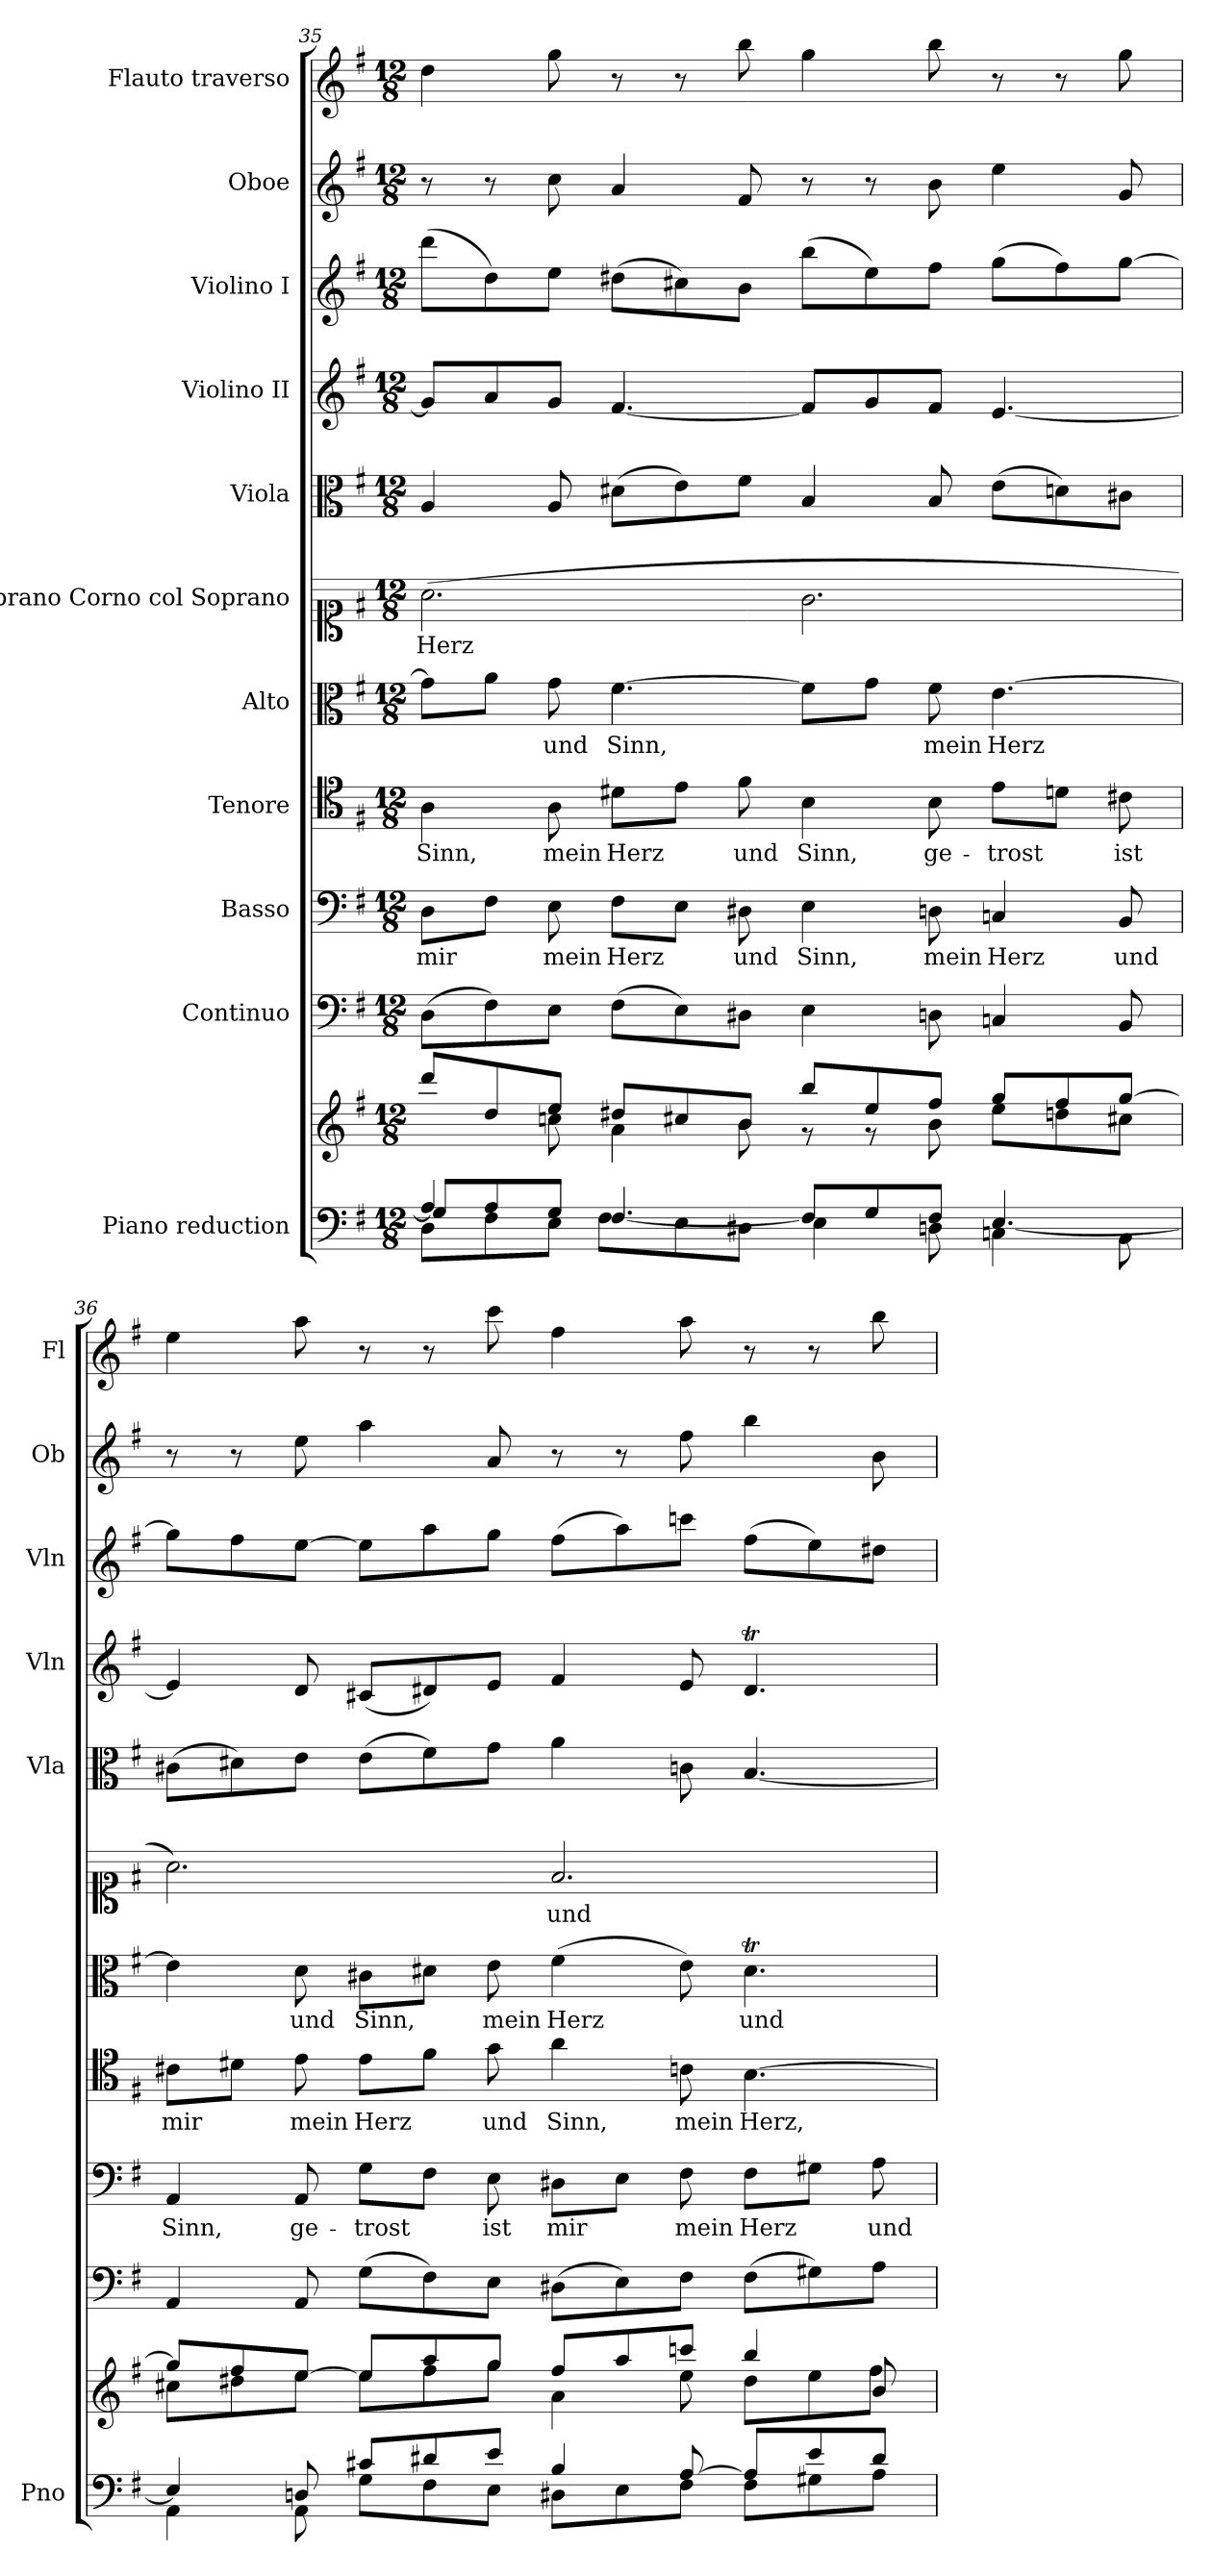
**kern	**kern	**kern	**kern	**text	**kern	**text	**kern	**text	**kern	**text	**kern	**kern	**kern	**kern	**kern
*part11	*part11	*part10	*part9	*part9	*part8	*part8	*part7	*part7	*part6	*part6	*part5	*part4	*part3	*part2	*part1
*staff12	*staff11	*staff10	*staff9	*staff9	*staff8	*staff8	*staff7	*staff7	*staff6	*staff6	*staff5	*staff4	*staff3	*staff2	*staff1
*I"Piano reduction	*	*I"Continuo	*I"Basso	*	*I"Tenore	*	*I"Alto	*	*I"Soprano Corno col Soprano	*	*I"Viola	*I"Violino II	*I"Violino I	*I"Oboe	*I"Flauto traverso
*I'Pno	*	*	*	*	*	*	*	*	*	*	*I'Vla	*I'Vln	*I'Vln	*I'Ob	*I'Fl
*clefF4	*clefG2	*clefF4	*clefF4	*	*clefC4	*	*clefC3	*	*clefC1	*	*clefC3	*clefG2	*clefG2	*clefG2	*clefG2
*k[f#]	*k[f#]	*k[f#]	*k[f#]	*	*k[f#]	*	*k[f#]	*	*k[f#]	*	*k[f#]	*k[f#]	*k[f#]	*k[f#]	*k[f#]
*M12/8	*M12/8	*M12/8	*M12/8	*	*M12/8	*	*M12/8	*	*M12/8	*	*M12/8	*M12/8	*M12/8	*M12/8	*M12/8
=35	=35	=35	=35	=35	=35	=35	=35	=35	=35	=35	=35	=35	=35	=35	=35
*^	*^	*	*	*	*	*	*	*	*	*	*	*	*	*	*
*	*^	*	*	*	*	*	*	*	*	*	*	*	*	*	*	*	*
!	!	!	!	!	!	!	!LO:LY:b	!	!LO:LY:b	!	!	!	!LO:LY:b	!	!	!	!	!
4A/	8G/L]	8D\L	8ddd/L	4ryy	(>8D\L	8D\L	mir	4A\	Sinn,	8g\L]	.	(>2.a\	Herz	4A/	8g/L]	(>8ddd\L	8r	4dd\
.	8A/	8F#\	8dd/	.	8F#\)	8F#\J	.	.	.	8a\J	.	.	.	.	8a/	8dd\)	8r	.
!	!	!	!	!	!	!	!LO:LY:b	!	!LO:LY:b	!	!LO:LY:b	!	!	!	!	!	!	!
1ryy	8G/J	8E\J	8ee/J	8ccn\	8E\J	8E\	mein	8A\	mein	8g\	und	.	.	8A/	8g/J	8ee\J	8cc\	8gg\
!	!	!	!	!	!	!	!LO:LY:b	!	!LO:LY:b	!	!LO:LY:b	!	!	!	!	!	!	!
.	[4.F#/	8F#\L	8dd#X/L	4a\	(>8F#\L	8F#\L	Herz	8d#X\L	Herz	[4.f#\	Sinn,	.	.	(>8d#X\L	[4.f#/	(>8dd#X\L	4a/	8r
.	.	8E\	8cc#X/	.	8E\)	8E\J	.	8e\J	.	.	.	.	.	8e\)	.	8cc#X\)	.	8r
!	!	!	!	!	!	!	!LO:LY:b	!	!LO:LY:b	!	!	!	!	!	!	!	!	!
.	.	8D#X\J	8b/J	8b\	8D#X\J	8D#X\	und	8f#\	und	.	.	.	.	8f#\J	.	8b\J	8f#/	8bb\
!	!	!	!	!	!	!	!LO:LY:b	!	!LO:LY:b	!	!	!	!	!	!	!	!	!
.	8F#/L]	4E\	8bb/L	8r	4E\	4E\	Sinn,	4B\	Sinn,	8f#\L]	.	2.g\	.	4B/	8f#/L]	(>8bb\L	8r	4gg\
.	8G/	.	8ee/	8r	.	.	.	.	.	8g\J	.	.	.	.	8g/	8ee\)	8r	.
!	!	!	!	!	!	!	!LO:LY:b	!	!LO:LY:b	!	!LO:LY:b	!	!	!	!	!	!	!
.	8F#/J	8Dn\	8ff#/J	8b\	8Dn\	8Dn\	mein	8B\	ge-	8f#\	mein	.	.	8B/	8f#/J	8ff#\J	8b\	8bb\
!	!	!	!	!	!	!	!LO:LY:b	!	!LO:LY:b	!	!LO:LY:b	!	!	!	!	!	!	!
.	[4.E/	4Cn\	8gg/L	8ee\L	4Cn/	4Cn/	Herz	8e\L	-trost	[4.e\	Herz	.	.	(>8e\L	[4.e/	(>8gg\L	4ee\	8r
4ryy	.	.	8ff#/	8ddn\	.	.	.	8dn\J	.	.	.	.	.	8dn\)	.	8ff#\)	.	8r
!	!	!	!	!	!	!	!LO:LY:b	!	!LO:LY:b	!	!	!	!	!	!	!	!	!
.	.	8BB\	[8gg/J	8cc#X\J	8BB/	8BB/	und	8c#X\	ist	.	.	.	.	8c#X\J	.	[8gg\J	8g/	8gg\
!!LO:PB:g=z
=36	=36	=36	=36	=36	=36	=36	=36	=36	=36	=36	=36	=36	=36	=36	=36	=36	=36	=36
!	!	!	!	!	!	!	!LO:LY:b	!	!LO:LY:b	!	!	!	!	!	!	!	!	!
*	*v	*v	*	*	*	*	*	*	*	*	*	*	*	*	*	*	*	*
4E/]	4AA\	8gg/L]	8cc#X\L	4AA/	4AA/	Sinn,	8c#X\L	mir	4e\]	.	2.a\)	.	(>8c#X\L	4e/]	8gg\L]	8r	4ee\
.	.	8ff#/	8dd#X\	.	.	.	8d#X\J	.	.	.	.	.	8d#X\)	.	8ff#\	8r	.
!	!	!	!	!	!	!LO:LY:b	!	!LO:LY:b	!	!LO:LY:b	!	!	!	!	!	!	!
8Dn/	8AA\	[8ee/J	8ee\J	8AA/	8AA/	ge-	8e\	mein	8d\	und	.	.	8e\J	8d/	[8ee\J	8ee\	8aa\
!	!	!	!	!	!	!LO:LY:b	!	!LO:LY:b	!	!LO:LY:b	!	!	!	!	!	!	!
8c#X/L	8G\L	8ee/L]	8ee\L	(>8G\L	8G\L	-trost	8e\L	Herz	8c#X\L	Sinn,	.	.	(>8e\L	(<8c#X/L	8ee\L]	4aa\	8r
8d#X/	8F#\	8aa/	8ff#\	8F#\)	8F#\J	.	8f#\J	.	8d#X\J	.	.	.	8f#\)	8d#X/)	8aa\	.	8r
!	!	!	!	!	!	!LO:LY:b	!	!LO:LY:b	!	!LO:LY:b	!	!	!	!	!	!	!
8e/J	8E\J	8gg/J	8gg\J	8E\J	8E\	ist	8g\	und	8e\	mein	.	.	8g\J	8e/J	8gg\J	8a/	8ccc\
!	!	!	!	!	!	!LO:LY:b	!	!LO:LY:b	!	!LO:LY:b	!	!LO:LY:b	!	!	!	!	!
4B/	8D#X\L	8ff#/L	4a\	(>8D#X\L	8D#X\L	mir	4a\	Sinn,	(>4f#\	Herz	2.f#/	und	4a\	4f#/	(>8ff#\L	8r	4ff#\
.	8E\	8aa/	.	8E\)	8E\J	.	.	.	.	.	.	.	.	.	8aa\)	8r	.
!	!	!	!	!	!	!LO:LY:b	!	!LO:LY:b	!	!	!	!	!	!	!	!	!
[8A/	8F#\J	8cccn/J	8ee\	8F#\J	8F#\	mein	8cn\	mein	8e\)	.	.	.	8cn\	8e/	8cccn\J	8ff#\	8aa\
!	!	!	!	!	!	!LO:LY:b	!	!LO:LY:b	!	!LO:LY:b	!	!	!	!	!	!	!
8A/L]	8F#\L	4bb/	8dd#\L	(>8F#\L	8F#\L	Herz	[4.B\	Herz,	4.d#t\	und	.	.	[4.B/	4.d#t/	(>8ff#\L	4bb\	8r
8e/	8G#X\	.	8ee\	8G#X\)	8G#X\J	.	.	.	.	.	.	.	.	.	8ee\)	.	8r
!	!	!	!	!	!	!LO:LY:b	!	!	!	!	!	!	!	!	!	!	!
8d#/J	8A\J	8b/	8ff#\J	8A\J	8A\	und	.	.	.	.	.	.	.	.	8dd#X\J	8b\	8bb\
*v	*v	*	*	*	*	*	*	*	*	*	*	*	*	*	*	*	*
*	*v	*v	*	*	*	*	*	*	*	*	*	*	*	*	*	*
=	=	=	=	=	=	=	=	=	=	=	=	=	=	=	=
*-	*-	*-	*-	*-	*-	*-	*-	*-	*-	*-	*-	*-	*-	*-	*-
